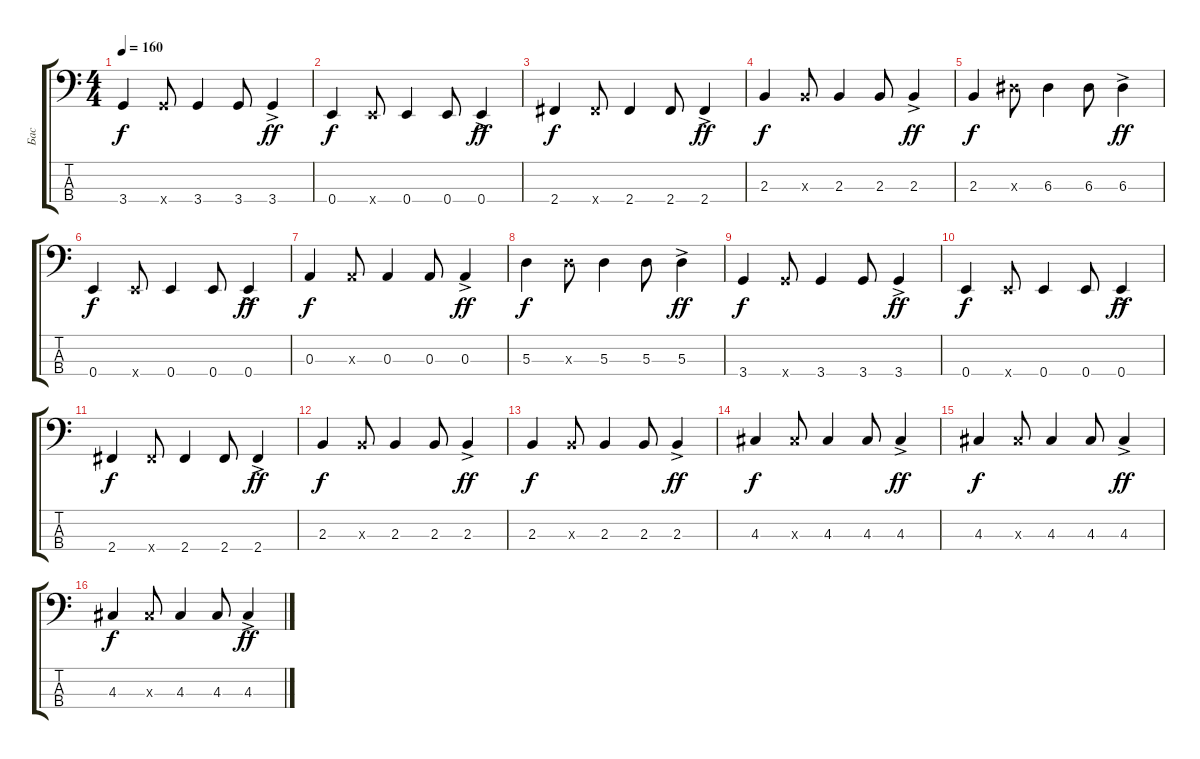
\track ("Бас" "Бас") {instrument electricbassfinger}
\staff {score tabs}
\tuning (G2 D2 A1 E1) {hide}
\ts (4 4)
\tempo 160
\clef f4
\ks c
3.4.4{dy f} 3.4{x}.8 3.4.4 3.4.8 3.4{ac}.4{dy ff} |
0.4.4{dy f} 0.4{x}.8 0.4.4 0.4.8 0.4{ac}.4{dy ff} |
2.4.4{dy f} 2.4{x}.8 2.4.4 2.4.8 2.4{ac}.4{dy ff} |
2.3.4{dy f} 2.3{x}.8 2.3.4 2.3.8 2.3{ac}.4{dy ff} |
2.3.4{dy f} 6.3{x}.8 6.3.4 6.3.8 6.3{ac}.4{dy ff} |
0.4.4{dy f} 0.4{x}.8 0.4.4 0.4.8 0.4{ac}.4{dy ff} |
0.3.4{dy f} 0.3{x}.8 0.3.4 0.3.8 0.3{ac}.4{dy ff} |
5.3.4{dy f} 5.3{x}.8 5.3.4 5.3.8 5.3{ac}.4{dy ff} |
3.4.4{dy f} 3.4{x}.8 3.4.4 3.4.8 3.4{ac}.4{dy ff} |
0.4.4{dy f} 0.4{x}.8 0.4.4 0.4.8 0.4{ac}.4{dy ff} |
2.4.4{dy f} 2.4{x}.8 2.4.4 2.4.8 2.4{ac}.4{dy ff} |
2.3.4{dy f} 2.3{x}.8 2.3.4 2.3.8 2.3{ac}.4{dy ff} |
2.3.4{dy f} 2.3{x}.8 2.3.4 2.3.8 2.3{ac}.4{dy ff} |
4.3.4{dy f} 4.3{x}.8 4.3.4 4.3.8 4.3{ac}.4{dy ff} |
4.3.4{dy f} 4.3{x}.8 4.3.4 4.3.8 4.3{ac}.4{dy ff} |
4.3.4{dy f} 4.3{x}.8 4.3.4 4.3.8 4.3{ac}.4{dy ff}
